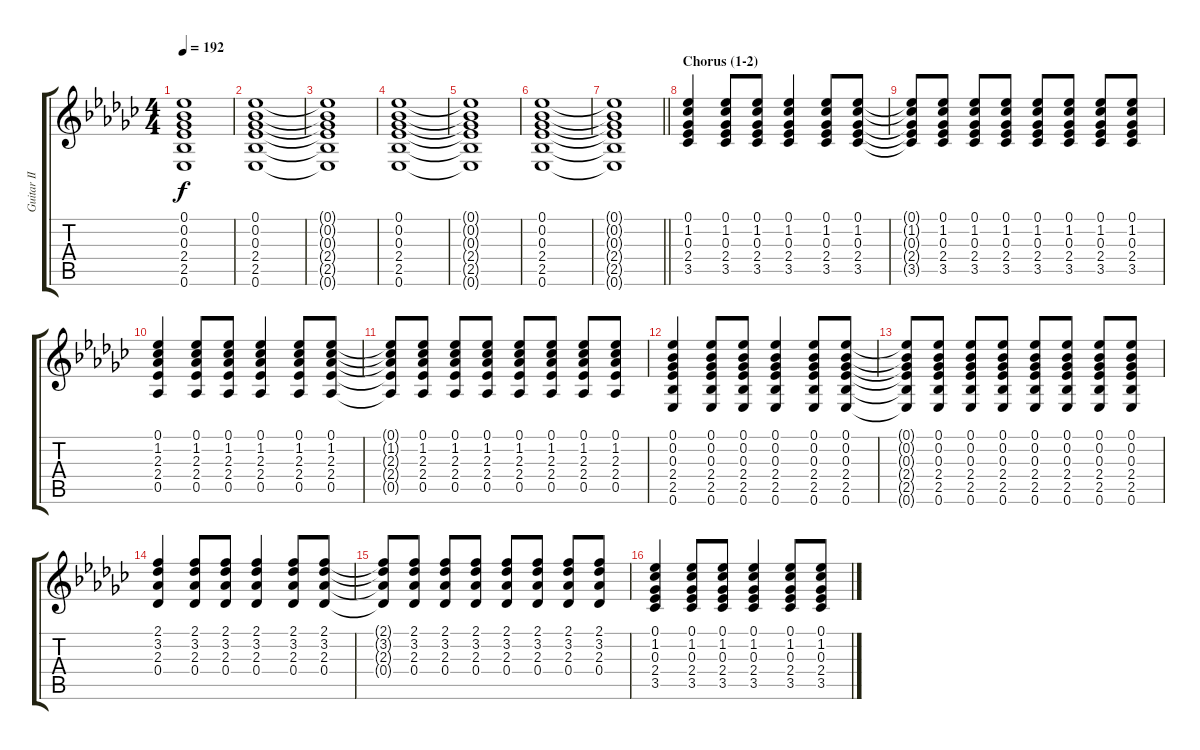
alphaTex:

\track ("Guitar II" "Guitar II") {instrument distortionguitar}
\staff {score tabs}
\tuning (Eb4 Bb3 Gb3 Db3 Ab2 Eb2) {hide}
\ts (4 4)
\tempo 192
\clef g2
\ks ebminor
(0.1{t} 0.2{t} 0.3{t} 2.4{t} 2.5{t} 0.6{t}).1{dy f} |
(0.1 0.2 0.3 2.4 2.5 0.6).1 |
(0.1{t} 0.2{t} 0.3{t} 2.4{t} 2.5{t} 0.6{t}).1 |
(0.1 0.2 0.3 2.4 2.5 0.6).1 |
(0.1{t} 0.2{t} 0.3{t} 2.4{t} 2.5{t} 0.6{t}).1 |
(0.1 0.2 0.3 2.4 2.5 0.6).1 |
\barLineRight lightlight
(0.1{t} 0.2{t} 0.3{t} 2.4{t} 2.5{t} 0.6{t}).1 |
\section ("" "Chorus (1-2)")
(0.1 1.2 0.3 2.4 3.5).4 (0.1 1.2 0.3 2.4 3.5).8 (0.1 1.2 0.3 2.4 3.5).8 (0.1 1.2 0.3 2.4 3.5).4 (0.1 1.2 0.3 2.4 3.5).8 (0.1 1.2 0.3 2.4 3.5).8 |
(0.1{t} 1.2{t} 0.3{t} 2.4{t} 3.5{t}).8 (0.1 1.2 0.3 2.4 3.5).8 (0.1 1.2 0.3 2.4 3.5).8 (0.1 1.2 0.3 2.4 3.5).8 (0.1 1.2 0.3 2.4 3.5).8 (0.1 1.2 0.3 2.4 3.5).8 (0.1 1.2 0.3 2.4 3.5).8 (0.1 1.2 0.3 2.4 3.5).8 |
(0.1 1.2 2.3 2.4 0.5).4 (0.1 1.2 2.3 2.4 0.5).8 (0.1 1.2 2.3 2.4 0.5).8 (0.1 1.2 2.3 2.4 0.5).4 (0.1 1.2 2.3 2.4 0.5).8 (0.1 1.2 2.3 2.4 0.5).8 |
(0.1{t} 1.2{t} 2.3{t} 2.4{t} 0.5{t}).8 (0.1 1.2 2.3 2.4 0.5).8 (0.1 1.2 2.3 2.4 0.5).8 (0.1 1.2 2.3 2.4 0.5).8 (0.1 1.2 2.3 2.4 0.5).8 (0.1 1.2 2.3 2.4 0.5).8 (0.1 1.2 2.3 2.4 0.5).8 (0.1 1.2 2.3 2.4 0.5).8 |
(0.1 0.2 0.3 2.4 2.5 0.6).4 (0.1 0.2 0.3 2.4 2.5 0.6).8 (0.1 0.2 0.3 2.4 2.5 0.6).8 (0.1 0.2 0.3 2.4 2.5 0.6).4 (0.1 0.2 0.3 2.4 2.5 0.6).8 (0.1 0.2 0.3 2.4 2.5 0.6).8 |
(0.1{t} 0.2{t} 0.3{t} 2.4{t} 2.5{t} 0.6{t}).8 (0.1 0.2 0.3 2.4 2.5 0.6).8 (0.1 0.2 0.3 2.4 2.5 0.6).8 (0.1 0.2 0.3 2.4 2.5 0.6).8 (0.1 0.2 0.3 2.4 2.5 0.6).8 (0.1 0.2 0.3 2.4 2.5 0.6).8 (0.1 0.2 0.3 2.4 2.5 0.6).8 (0.1 0.2 0.3 2.4 2.5 0.6).8 |
(2.1 3.2 2.3 0.4).4 (2.1 3.2 2.3 0.4).8 (2.1 3.2 2.3 0.4).8 (2.1 3.2 2.3 0.4).4 (2.1 3.2 2.3 0.4).8 (2.1 3.2 2.3 0.4).8 |
(2.1{t} 3.2{t} 2.3{t} 0.4{t}).8 (2.1 3.2 2.3 0.4).8 (2.1 3.2 2.3 0.4).8 (2.1 3.2 2.3 0.4).8 (2.1 3.2 2.3 0.4).8 (2.1 3.2 2.3 0.4).8 (2.1 3.2 2.3 0.4).8 (2.1 3.2 2.3 0.4).8 |
(0.1 1.2 0.3 2.4 3.5).4 (0.1 1.2 0.3 2.4 3.5).8 (0.1 1.2 0.3 2.4 3.5).8 (0.1 1.2 0.3 2.4 3.5).4 (0.1 1.2 0.3 2.4 3.5).8 (0.1 1.2 0.3 2.4 3.5).8
